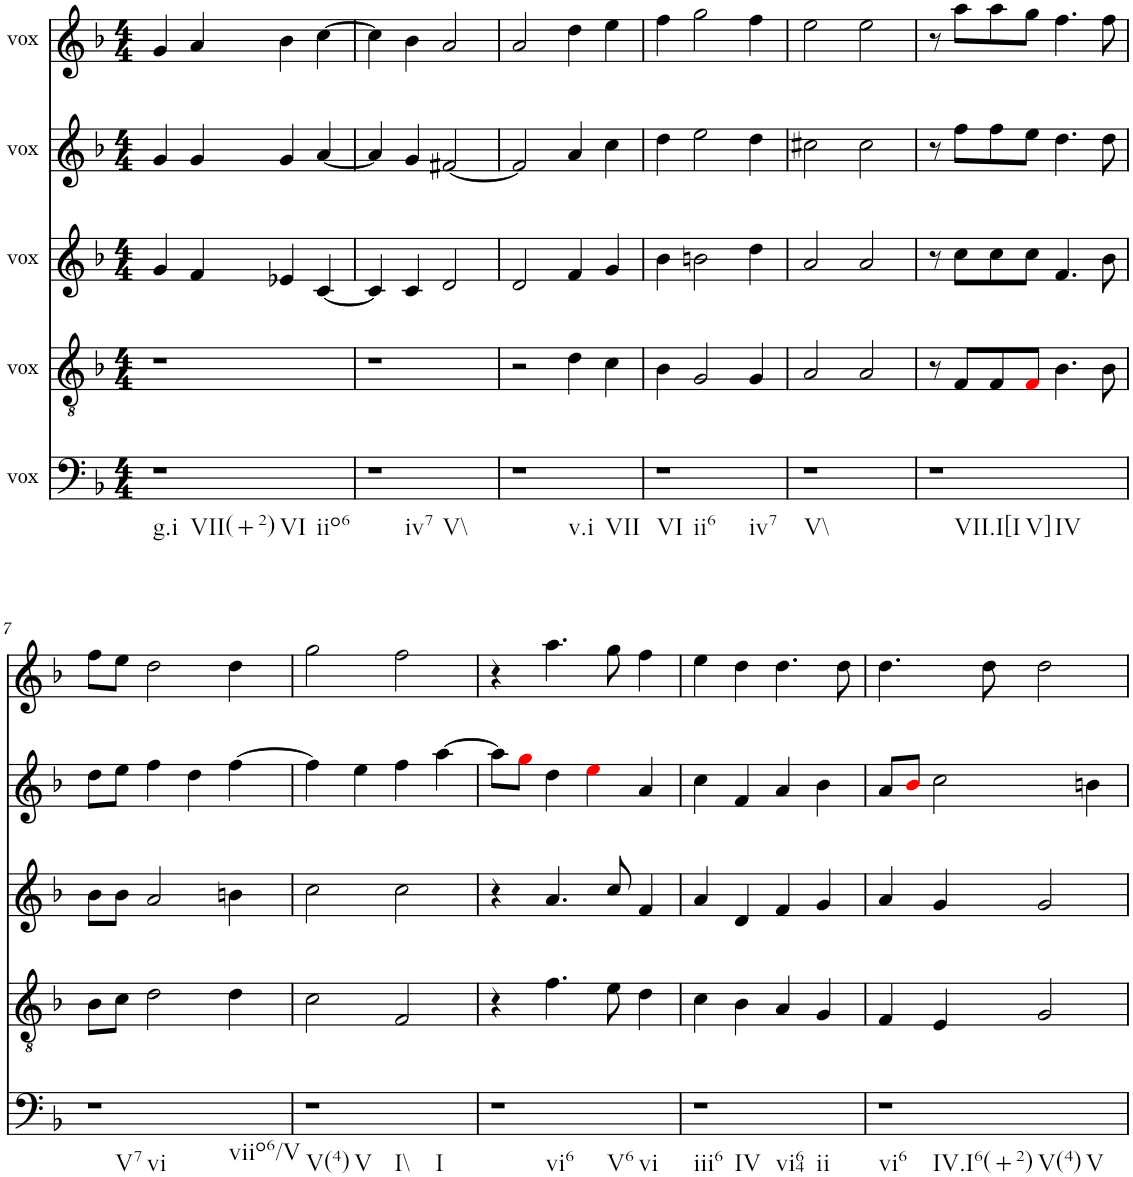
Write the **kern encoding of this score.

**kern	**kern	**kern	**kern	**kern
*part5	*part4	*part3	*part2	*part1
*staff5	*staff4	*staff3	*staff2	*staff1
*I"vox	*I"vox	*I"vox	*I"vox	*I"vox
*clefF4	*clefGv2	*clefG2	*clefG2	*clefG2
*k[b-]	*k[b-]	*k[b-]	*k[b-]	*k[b-]
*M4/4	*M4/4	*M4/4	*M4/4	*M4/4
=1	=1	=1	=1	=1
!LO:TX:b:t=g.i	!	!	!	!
!LO:TX:b:t=VII(+2)	!	!	!	!
!LO:TX:b:t=VI	!	!	!	!
!LO:TX:b:t=iio6	!	!	!	!
1r	1r	4g/	4g/	4g/
.	.	4f/	4g/	4a/
.	.	4e-X/	4g/	4b-\
.	.	[4c/	[4a/	[4cc\
=2	=2	=2	=2	=2
!LO:TX:b:t=iv7	!	!	!	!
!LO:TX:b:t=V\\	!	!	!	!
1r	1r	4c/]	4a/]	4cc\]
.	.	4c/	4g/	4b-\
.	.	2d/	[2f#X/	2a/
=3	=3	=3	=3	=3
!LO:TX:b:t=v.i	!	!	!	!
!LO:TX:b:t=VII	!	!	!	!
1r	2r	2d/	2f#/]	2a/
.	4d\	4f/	4a/	4dd\
.	4c\	4g/	4cc\	4ee\
=4	=4	=4	=4	=4
!LO:TX:b:t=VI	!	!	!	!
!LO:TX:b:t=ii6	!	!	!	!
!LO:TX:b:t=iv7	!	!	!	!
1r	4B-\	4b-\	4dd\	4ff\
.	2G/	2bn\	2ee\	2gg\
.	4G/	4dd\	4dd\	4ff\
=5	=5	=5	=5	=5
!LO:TX:b:t=V\\	!	!	!	!
1r	2A/	2a/	2cc#X\	2ee\
.	2A/	2a/	2cc#\	2ee\
=6	=6	=6	=6	=6
!LO:TX:b:t=VII.I[I	!	!	!	!
!LO:TX:b:t=V]	!	!	!	!
!LO:TX:b:t=IV	!	!	!	!
1r	8r	8r	8r	8r
.	8F/L	8cc\L	8ff\L	8aa\L
.	8F/	8cc\	8ff\	8aa\
.	8Fi/J	8cc\J	8ee\J	8gg\J
.	4.B-\	4.f/	4.dd\	4.ff\
.	8B-\	8b-\	8dd\	8ff\
!!LO:LB:g=z
=7	=7	=7	=7	=7
!LO:TX:b:t=V7	!	!	!	!
!LO:TX:b:t=vi	!	!	!	!
!LO:TX:b:t=viio6/V	!	!	!	!
1r	8B-\L	8b-\L	8dd\L	8ff\L
.	8c\J	8b-\J	8ee\J	8ee\J
.	2d\	2a/	4ff\	2dd\
.	.	.	4dd\	.
.	4d\	4bn\	[4ff\	4dd\
=8	=8	=8	=8	=8
!LO:TX:b:t=V(4)	!	!	!	!
!LO:TX:b:t=V	!	!	!	!
!LO:TX:b:t=I\\	!	!	!	!
!LO:TX:b:t=I	!	!	!	!
1r	2c\	2cc\	4ff\]	2gg\
.	.	.	4ee\	.
.	2F/	2cc\	4ff\	2ff\
.	.	.	[4aa\	.
=9	=9	=9	=9	=9
!LO:TX:b:t=vi6	!	!	!	!
!LO:TX:b:t=V6	!	!	!	!
!LO:TX:b:t=vi	!	!	!	!
1r	4r	4r	8aa\L]	4r
.	.	.	8ggi\J	.
.	4.f\	4.a/	4dd\	4.aa\
.	.	.	4eei\	.
.	8e\	8cc/	.	8gg\
.	4d\	4f/	4a/	4ff\
=10	=10	=10	=10	=10
!LO:TX:b:t=iii6	!	!	!	!
!LO:TX:b:t=IV	!	!	!	!
!LO:TX:b:t=vi64	!	!	!	!
!LO:TX:b:t=ii	!	!	!	!
1r	4c\	4a/	4cc\	4ee\
.	4B-\	4d/	4f/	4dd\
.	4A/	4f/	4a/	4.dd\
.	4G/	4g/	4b-\	.
.	.	.	.	8dd\
=11	=11	=11	=11	=11
!LO:TX:b:t=vi6	!	!	!	!
!LO:TX:b:t=IV.I6(+2)	!	!	!	!
!LO:TX:b:t=V(4)	!	!	!	!
!LO:TX:b:t=V	!	!	!	!
1r	4F/	4a/	8a/L	4.dd\
.	.	.	8b-i/J	.
.	4E/	4g/	2cc\	.
.	.	.	.	8dd\
.	2G/	2g/	.	2dd\
.	.	.	4bn\	.
=	=	=	=	=
*-	*-	*-	*-	*-
